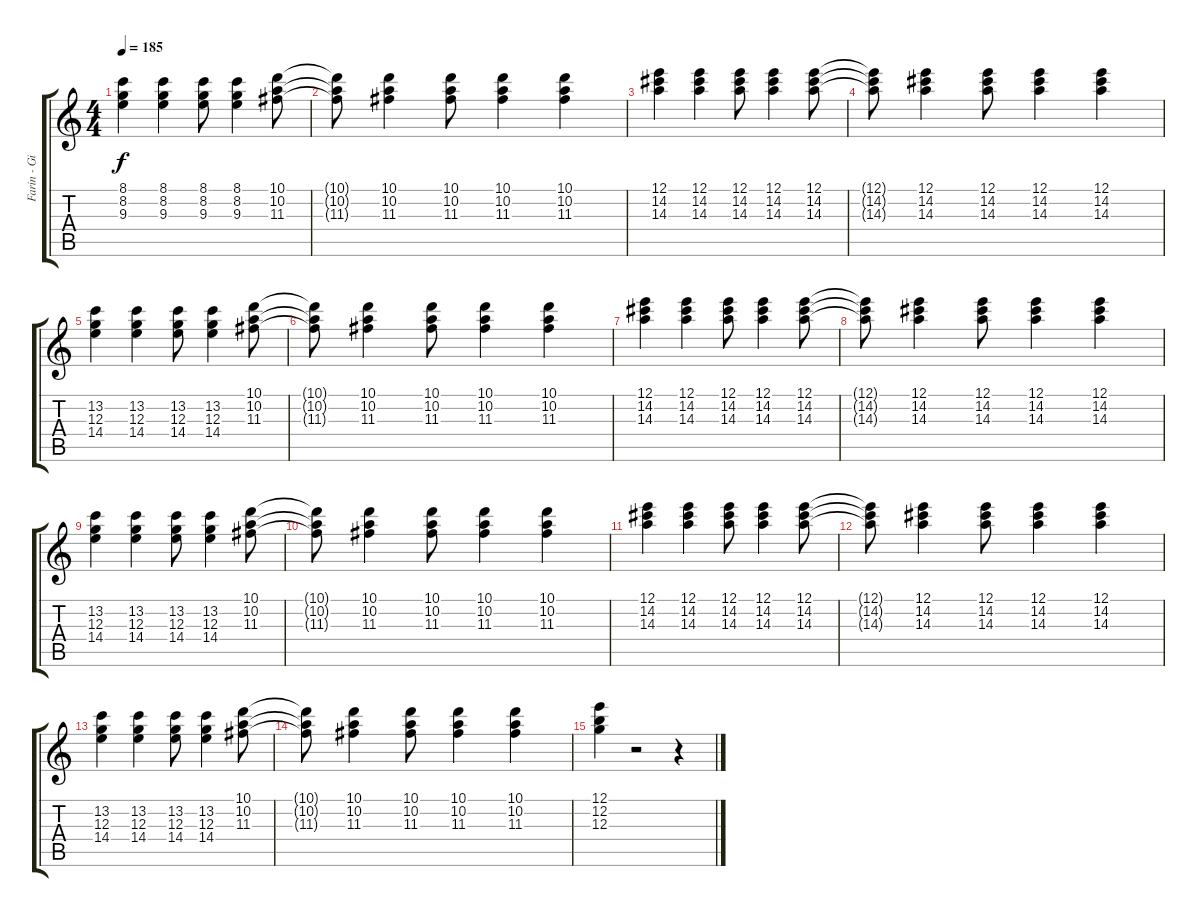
\track ("Farin - Gitarre 1" "Farin - Gi") {instrument electricguitarjazz}
\staff {score tabs}
\tuning (E4 B3 G3 D3 A2 E2) {hide}
\ts (4 4)
\tempo 185
\clef g2
\ks c
(8.1 8.2 9.3).4{dy f} (8.1 8.2 9.3).4 (8.1 8.2 9.3).8 (8.1 8.2 9.3).4 (10.1 10.2 11.3).8 |
(10.1{t} 10.2{t} 11.3{t}).8 (10.1 10.2 11.3).4 (10.1 10.2 11.3).8 (10.1 10.2 11.3).4 (10.1 10.2 11.3).4 |
(12.1 14.2 14.3).4 (12.1 14.2 14.3).4 (12.1 14.2 14.3).8 (12.1 14.2 14.3).4 (12.1 14.2 14.3).8 |
(12.1{t} 14.2{t} 14.3{t}).8 (12.1 14.2 14.3).4 (12.1 14.2 14.3).8 (12.1 14.2 14.3).4 (12.1 14.2 14.3).4 |
(13.2 12.3 14.4).4 (13.2 12.3 14.4).4 (13.2 12.3 14.4).8 (13.2 12.3 14.4).4 (10.1 10.2 11.3).8 |
(10.1{t} 10.2{t} 11.3{t}).8 (10.1 10.2 11.3).4 (10.1 10.2 11.3).8 (10.1 10.2 11.3).4 (10.1 10.2 11.3).4 |
(12.1 14.2 14.3).4 (12.1 14.2 14.3).4 (12.1 14.2 14.3).8 (12.1 14.2 14.3).4 (12.1 14.2 14.3).8 |
(12.1{t} 14.2{t} 14.3{t}).8 (12.1 14.2 14.3).4 (12.1 14.2 14.3).8 (12.1 14.2 14.3).4 (12.1 14.2 14.3).4 |
(13.2 12.3 14.4).4 (13.2 12.3 14.4).4 (13.2 12.3 14.4).8 (13.2 12.3 14.4).4 (10.1 10.2 11.3).8 |
(10.1{t} 10.2{t} 11.3{t}).8 (10.1 10.2 11.3).4 (10.1 10.2 11.3).8 (10.1 10.2 11.3).4 (10.1 10.2 11.3).4 |
(12.1 14.2 14.3).4 (12.1 14.2 14.3).4 (12.1 14.2 14.3).8 (12.1 14.2 14.3).4 (12.1 14.2 14.3).8 |
(12.1{t} 14.2{t} 14.3{t}).8 (12.1 14.2 14.3).4 (12.1 14.2 14.3).8 (12.1 14.2 14.3).4 (12.1 14.2 14.3).4 |
(13.2 12.3 14.4).4 (13.2 12.3 14.4).4 (13.2 12.3 14.4).8 (13.2 12.3 14.4).4 (10.1 10.2 11.3).8 |
(10.1{t} 10.2{t} 11.3{t}).8 (10.1 10.2 11.3).4 (10.1 10.2 11.3).8 (10.1 10.2 11.3).4 (10.1 10.2 11.3).4 |
(12.1 12.2 12.3).4 r.2 r.4
